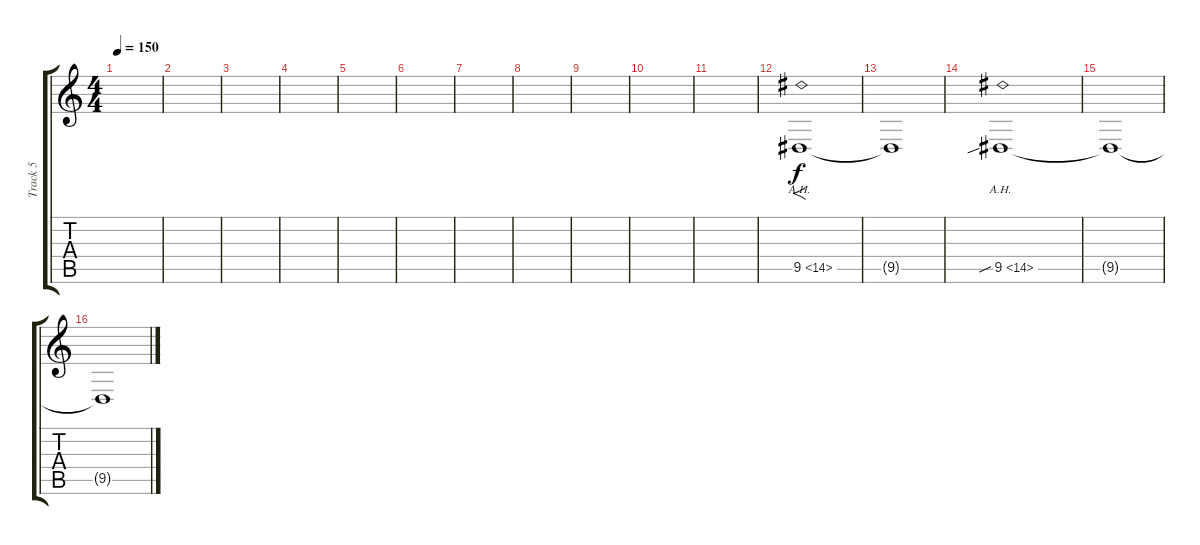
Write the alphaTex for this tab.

\track ("Track 5" "Track 5") {instrument reversecymbal}
\staff {score tabs}
\tuning (Db4 Ab3 E3 B2 Gb2 B1) {hide}
\ts (4 4)
\tempo 150
\clef g2
\ks c
|
|
|
|
|
|
|
|
|
|
|
9.5{ah 5}.1{f instrument lead1square} |
9.5{t}.1 |
9.5{ah 5 sib}.1 |
9.5{t}.1 |
9.5{t}.1
